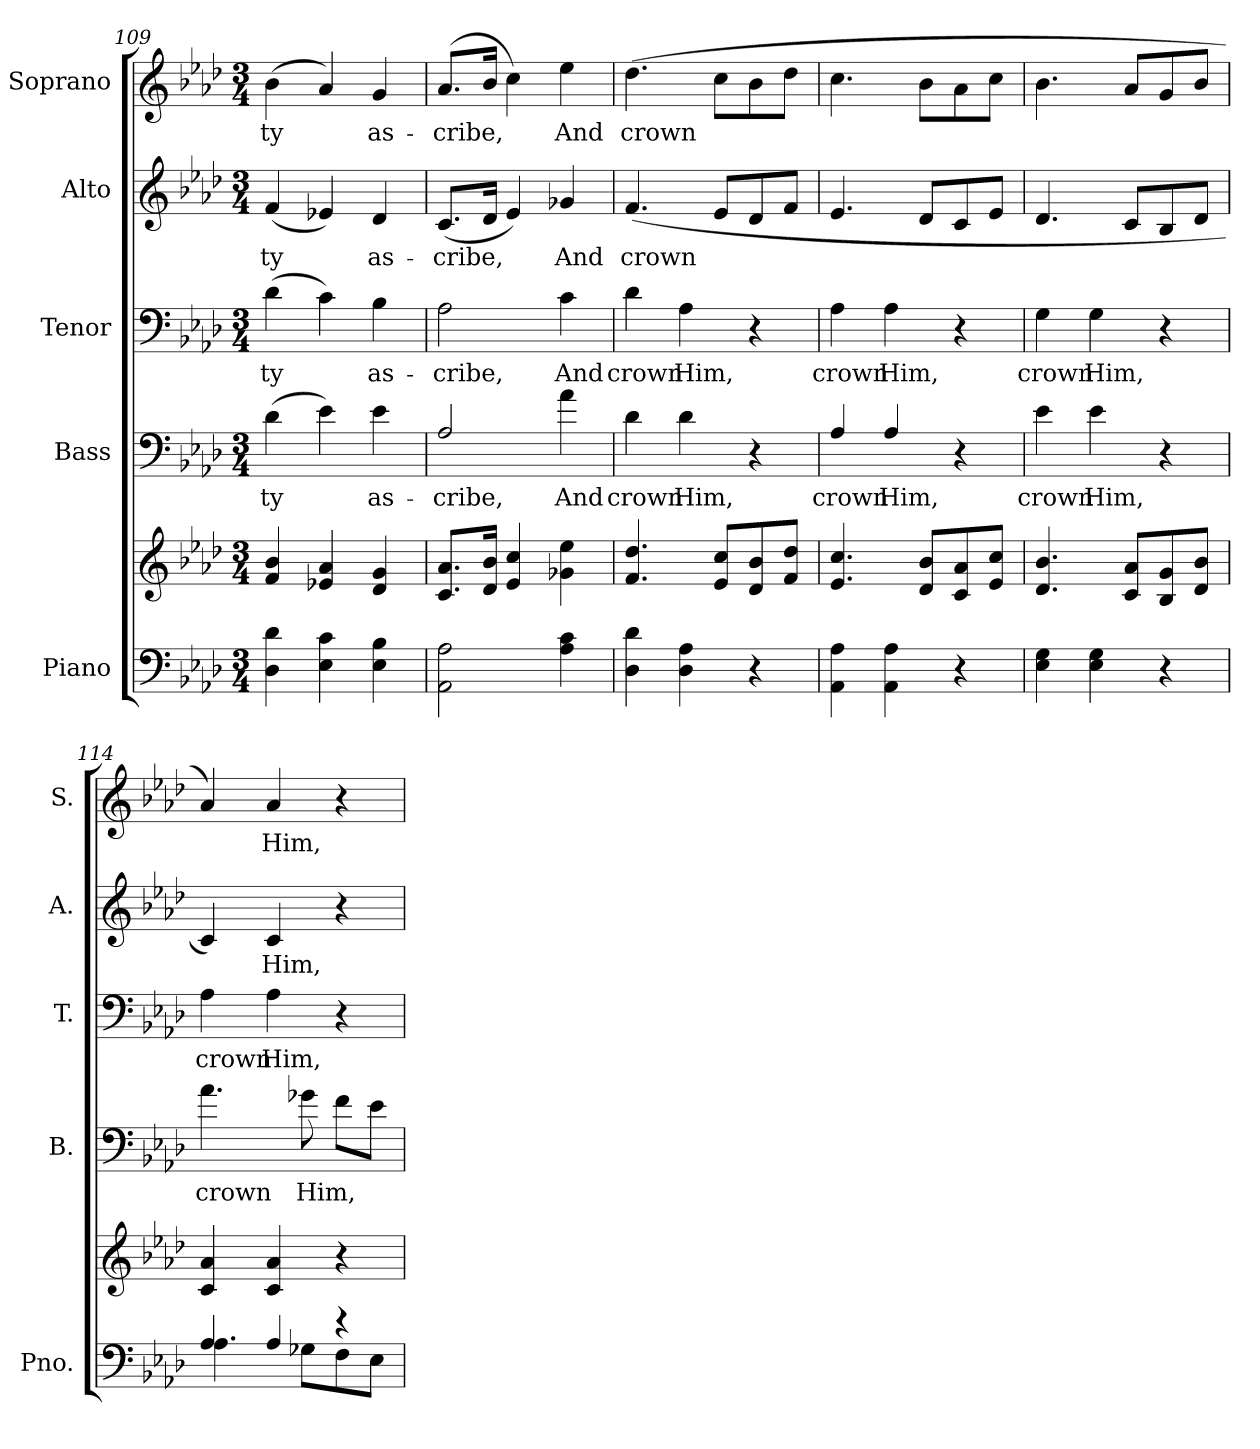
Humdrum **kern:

**kern	**kern	**kern	**text	**kern	**text	**kern	**text	**kern	**text
*part5	*part5	*part4	*part4	*part3	*part3	*part2	*part2	*part1	*part1
*staff6	*staff5	*staff4	*staff4	*staff3	*staff3	*staff2	*staff2	*staff1	*staff1
*I"Piano	*	*I"Bass	*	*I"Tenor	*	*I"Alto	*	*I"Soprano	*
*I'Pno.	*	*I'B.	*	*I'T.	*	*I'A.	*	*I'S.	*
*clefF4	*clefG2	*clefF4	*	*clefF4	*	*clefG2	*	*clefG2	*
*	*	*ITrd7c12	*	*	*	*	*	*	*
*k[b-e-a-d-]	*k[b-e-a-d-]	*k[b-e-a-d-]	*	*k[b-e-a-d-]	*	*k[b-e-a-d-]	*	*k[b-e-a-d-]	*
*f:	*f:	*f:	*	*f:	*	*f:	*	*f:	*
*M3/4	*M3/4	*M3/4	*	*M3/4	*	*M3/4	*	*M3/4	*
=109	=109	=109	=109	=109	=109	=109	=109	=109	=109
!	!	!	!LO:LY:b:color=#000000	!	!	!	!	!	!
!	!	!	!	!	!LO:LY:b:color=#000000	!	!	!	!
!	!	!	!	!	!	!	!LO:LY:b:color=#000000	!	!
!	!	!	!	!	!	!	!	!	!LO:LY:b:color=#000000
4D-i\ 4d-i	((4fi/ 4b-i	(4D-i\	-ty	(4d-i\	-ty	(4fi/	-ty	(4b-i\	-ty
4E-i\ 4ci	4e-Xi/ 4a-i	4E-i\)	.	4ci\)	.	4e-Xi/)	.	4a-i/)	.
!	!	!	!LO:LY:b:color=#000000	!	!	!	!	!	!
!	!	!	!	!	!LO:LY:b:color=#000000	!	!	!	!
!	!	!	!	!	!	!	!LO:LY:b:color=#000000	!	!
!	!	!	!	!	!	!	!	!	!LO:LY:b:color=#000000
4E-i\ 4B-i	4d-i/ 4gi	4E-i\	as-	4B-i\	as-	4d-i/	as-	4gi/	as-
=110	=110	=110	=110	=110	=110	=110	=110	=110	=110
!	!	!	!LO:LY:b:color=#000000	!	!	!	!	!	!
!	!	!	!	!	!LO:LY:b:color=#000000	!	!	!	!
!	!	!	!	!	!	!	!LO:LY:b:color=#000000	!	!
!	!	!	!	!	!	!	!	!	!LO:LY:b:color=#000000
2AA-i\ 2A-i	((8.ci/ 8.a-iL	2AA-i/	-cribe,	2A-i\	-cribe,	(8.ci/L	-cribe,	(8.a-i/L	-cribe,
.	16d-i/ 16b-iJk	.	.	.	.	16d-i/Jk	.	16b-i/Jk	.
.	4e-i/ 4cci	.	.	.	.	4e-i/)	.	4cci\)	.
!	!	!	!LO:LY:b:color=#000000	!	!	!	!	!	!
!	!	!	!	!	!LO:LY:b:color=#000000	!	!	!	!
!	!	!	!	!	!	!	!LO:LY:b:color=#000000	!	!
!	!	!	!	!	!	!	!	!	!LO:LY:b:color=#000000
4A-i\ 4ci	4g-Xi\ 4ee-i	4A-i\	And	4ci\	And	4g-Xi/	And	4ee-i\	And
=111	=111	=111	=111	=111	=111	=111	=111	=111	=111
!	!	!	!LO:LY:b:color=#000000	!	!	!	!	!	!
!	!	!	!	!	!LO:LY:b:color=#000000	!	!	!	!
!	!	!	!	!	!	!	!LO:LY:b:color=#000000	!	!
!	!	!	!	!	!	!	!	!	!LO:LY:b:color=#000000
4D-i\ 4d-i	((4.fi/ 4.dd-i	4D-i\	crown	4d-i\	crown	(4.fi/	crown	(4.dd-i\	crown
!	!	!	!LO:LY:b:color=#000000	!	!	!	!	!	!
!	!	!	!	!	!LO:LY:b:color=#000000	!	!	!	!
4D-i\ 4A-i	.	4D-i\	Him,	4A-i\	Him,	.	.	.	.
.	8e-i/ 8cciL	.	.	.	.	8e-i/L	.	8cci\L	.
4r	8d-i/ 8b-i	4r	.	4r	.	8d-i/	.	8b-i\	.
.	8fi/ 8dd-iJ	.	.	.	.	8fi/J	.	8dd-i\J	.
=112	=112	=112	=112	=112	=112	=112	=112	=112	=112
!	!	!	!LO:LY:b:color=#000000	!	!	!	!	!	!
!	!	!	!	!	!LO:LY:b:color=#000000	!	!	!	!
4AA-i\ 4A-i	4.e-i/ 4.cci	4AA-i/	crown	4A-i\	crown	4.e-i/	.	4.cci\	.
!	!	!	!LO:LY:b:color=#000000	!	!	!	!	!	!
!	!	!	!	!	!LO:LY:b:color=#000000	!	!	!	!
4AA-i\ 4A-i	.	4AA-i/	Him,	4A-i\	Him,	.	.	.	.
.	8d-i/ 8b-iL	.	.	.	.	8d-i/L	.	8b-i\L	.
4r	8ci/ 8a-i	4r	.	4r	.	8ci/	.	8a-i\	.
.	8e-i/ 8cciJ	.	.	.	.	8e-i/J	.	8cci\J	.
=113	=113	=113	=113	=113	=113	=113	=113	=113	=113
!	!	!	!LO:LY:b:color=#000000	!	!	!	!	!	!
!	!	!	!	!	!LO:LY:b:color=#000000	!	!	!	!
4E-i\ 4Gi	4.d-i/ 4.b-i	4E-i\	crown	4Gi\	crown	4.d-i/	.	4.b-i\	.
!	!	!	!LO:LY:b:color=#000000	!	!	!	!	!	!
!	!	!	!	!	!LO:LY:b:color=#000000	!	!	!	!
4E-i\ 4Gi	.	4E-i\	Him,	4Gi\	Him,	.	.	.	.
.	8ci/ 8a-iL	.	.	.	.	8ci/L	.	8a-i/L	.
4r	8B-i/ 8gi	4r	.	4r	.	8B-i/	.	8gi/	.
.	8d-i/ 8b-iJ	.	.	.	.	8d-i/J	.	8b-i/J	.
!!LO:PB:g=z
=114	=114	=114	=114	=114	=114	=114	=114	=114	=114
*^	*	*	*	*	*	*	*	*	*
!	!	!	!	!LO:LY:b:color=#000000	!	!	!	!	!	!
!	!	!	!	!	!	!LO:LY:b:color=#000000	!	!	!	!
4A-i/	4.A-i\	4ci/ 4a-i	4.A-i\	crown	4A-i\	crown	4ci/)	.	4a-i/)	.
!	!	!	!	!	!	!LO:LY:b:color=#000000	!	!	!	!
!	!	!	!	!	!	!	!	!LO:LY:b:color=#000000	!	!
!	!	!	!	!	!	!	!	!	!	!LO:LY:b:color=#000000
4A-i/	.	4ci/ 4a-i	.	.	4A-i\	Him,	4ci/	Him,	4a-i/	Him,
!	!	!	!	!LO:LY:b:color=#000000	!	!	!	!	!	!
.	8G-Xi\L	.	8G-Xi\	Him,	.	.	.	.	.	.
4r	8Fi\	4r	8Fi\L	.	4r	.	4r	.	4r	.
.	8E-i\J	.	8E-i\J	.	.	.	.	.	.	.
*v	*v	*	*	*	*	*	*	*	*	*
=	=	=	=	=	=	=	=	=	=
*-	*-	*-	*-	*-	*-	*-	*-	*-	*-
